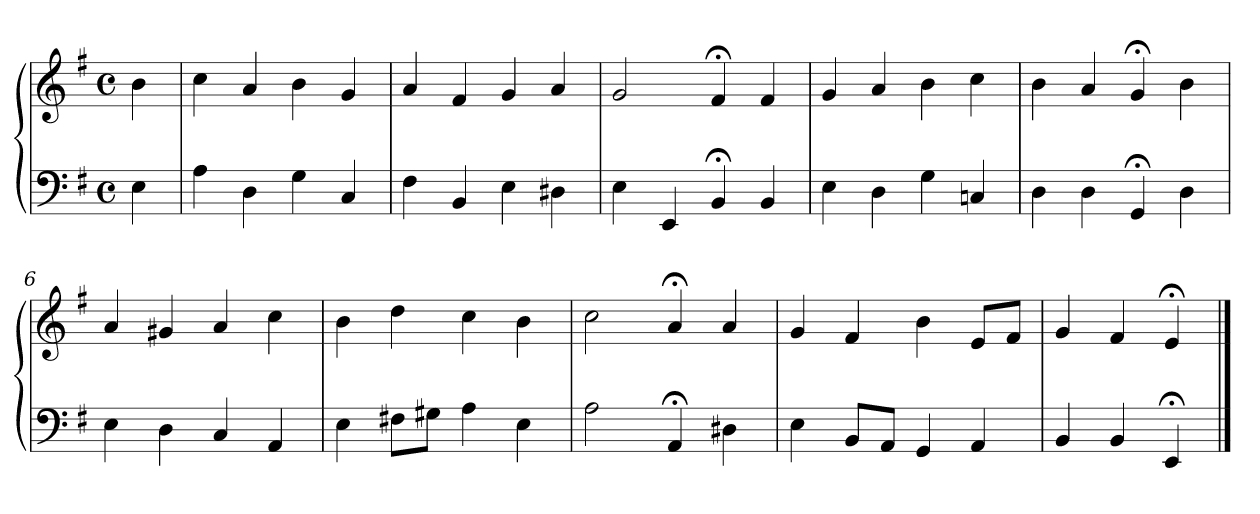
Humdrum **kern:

**kern	**kern
*part1	*part1
*staff2	*staff1
*clefF4	*clefG2
*k[f#]	*k[f#]
*M4/4	*M4/4
*met(c)	*met(c)
=	=
4E	4b
=1	=1
4A	4cc
4D	4a
4G	4b
4C	4g
=2	=2
4F#	4a
4BB	4f#
4E	4g
4D#X	4a
=3	=3
4E	2g
4EE	.
4BB;<	4f#;<
4BB	4f#
=4	=4
4E	4g
4D	4a
4G	4b
4Cn	4cc
=5	=5
4D	4b
4D	4a
4GG;<	4g;<
4D	4b
=6	=6
4E	4a
4D	4g#X
4C	4a
4AA	4cc
!!LO:LB:g=z
=7	=7
4E	4b
8F#XL	4dd
8G#XJ	.
4A	4cc
4E	4b
=8	=8
2A	2cc
4AA;<	4a;<
4D#X	4a
=9	=9
4E	4g
8BBL	4f#
8AAJ	.
4GG	4b
4AA	8eL
.	8f#J
=10	=10
4BB	4g
4BB	4f#
4EE;<	4e;<
==	==
*-	*-
